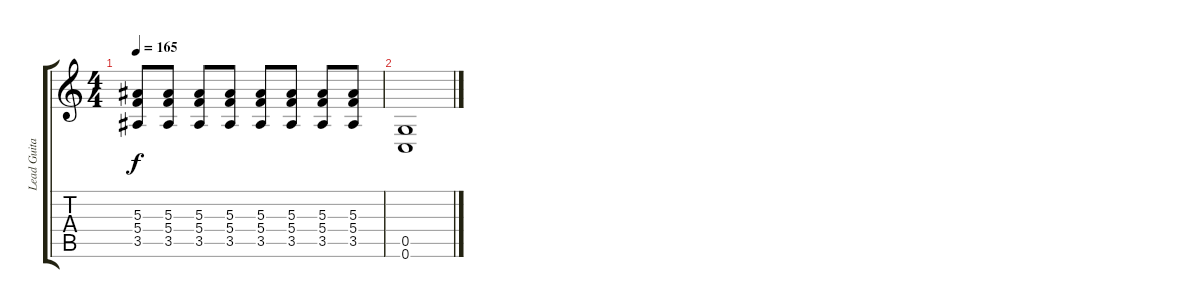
\track ("Lead Guitar" "Lead Guita") {instrument distortionguitar}
\staff {score tabs}
\tuning (D4 A3 F3 C3 G2 C2) {hide}
\ts (4 4)
\tempo 165
\clef g2
\ks c
(5.3 5.4 3.5).8{dy f} (5.3 5.4 3.5).8 (5.3 5.4 3.5).8 (5.3 5.4 3.5).8 (5.3 5.4 3.5).8 (5.3 5.4 3.5).8 (5.3 5.4 3.5).8 (5.3 5.4 3.5).8 |
(0.5 0.6).1
